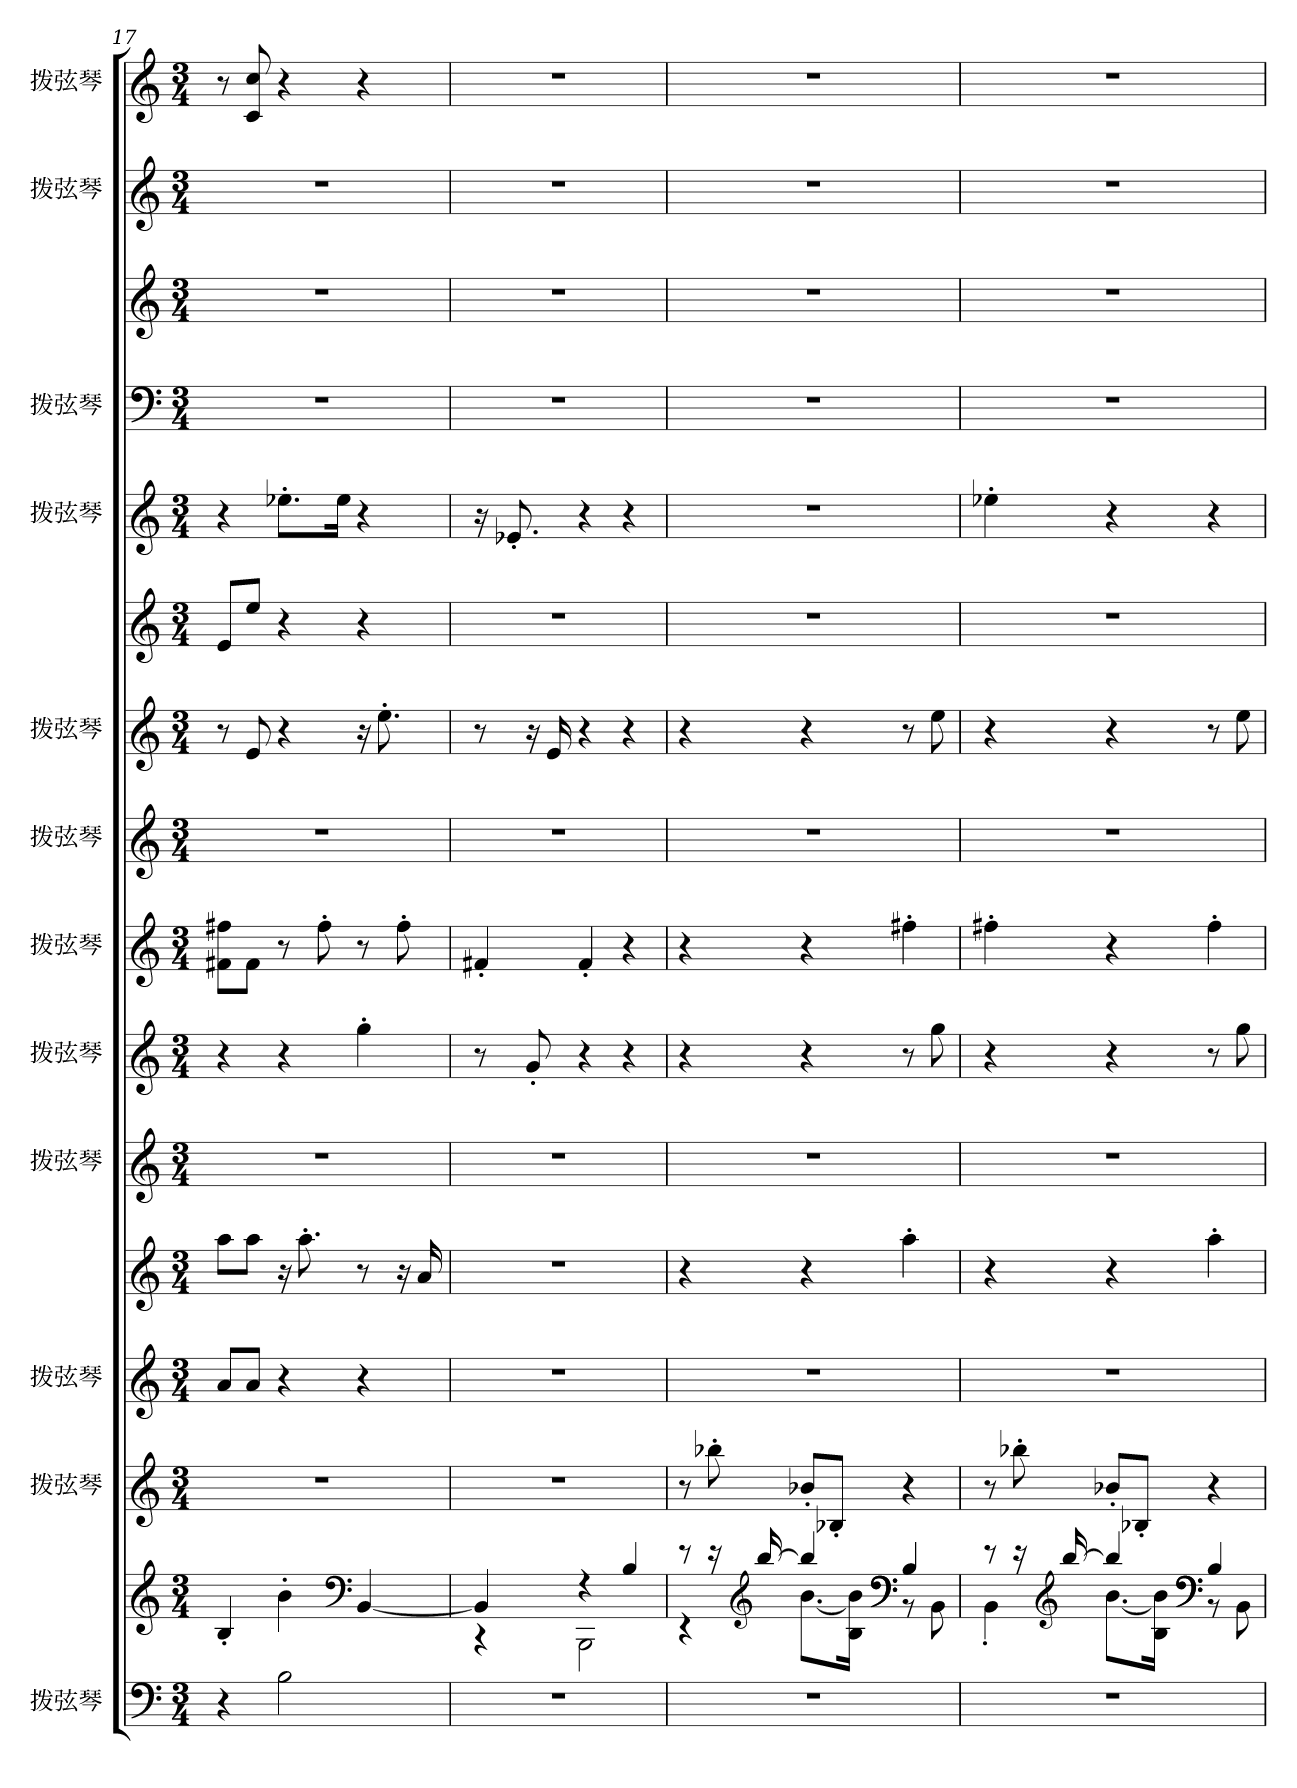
**kern	**kern	**kern	**kern	**kern	**kern	**kern	**kern	**kern	**kern	**kern	**kern	**kern	**kern	**kern	**kern
*part12	*part12	*part11	*part10	*part10	*part9	*part8	*part7	*part6	*part5	*part5	*part4	*part3	*part3	*part2	*part1
*staff16	*staff15	*staff14	*staff13	*staff12	*staff11	*staff10	*staff9	*staff8	*staff7	*staff6	*staff5	*staff4	*staff3	*staff2	*staff1
*I"拨弦琴	*	*I"拨弦琴	*I"拨弦琴	*	*I"拨弦琴	*I"拨弦琴	*I"拨弦琴	*I"拨弦琴	*I"拨弦琴	*	*I"拨弦琴	*I"拨弦琴	*	*I"拨弦琴	*I"拨弦琴
*clefF4	*clefG2	*clefG2	*clefG2	*clefG2	*clefG2	*clefG2	*clefG2	*clefG2	*clefG2	*clefG2	*clefG2	*clefF4	*clefG2	*clefG2	*clefG2
*k[]	*k[]	*k[]	*k[]	*k[]	*k[]	*k[]	*k[]	*k[]	*k[]	*k[]	*k[]	*k[]	*k[]	*k[]	*k[]
*M3/4	*M3/4	*M3/4	*M3/4	*M3/4	*M3/4	*M3/4	*M3/4	*M3/4	*M3/4	*M3/4	*M3/4	*M3/4	*M3/4	*M3/4	*M3/4
=17	=17	=17	=17	=17	=17	=17	=17	=17	=17	=17	=17	=17	=17	=17	=17
4r	4B'/	2.r	8a/L	8aa\L	2.r	4r	8f#X\ 8ff#X\L	2.r	8r	8e/L	4r	2.r	2.r	2.r	8r
.	.	.	8a/J	8aa\J	.	.	8f#\J	.	8e/	8ee/J	.	.	.	.	8c/ 8cc/
2B\	4b'\	.	4r	16r	.	4r	8r	.	4r	4r	8.ee-X'\L	.	.	.	4r
.	.	.	.	8.aa'\	.	.	.	.	.	.	.	.	.	.	.
.	.	.	.	.	.	.	8ff#'\	.	.	.	.	.	.	.	.
.	.	.	.	.	.	.	.	.	.	.	16ee-\Jk	.	.	.	.
*	*clefF4	*	*	*	*	*	*	*	*	*	*	*	*	*	*
.	[4BB/	.	4r	8r	.	4gg'\	8r	.	16r	4r	4r	.	.	.	4r
.	.	.	.	.	.	.	.	.	8.ee'\	.	.	.	.	.	.
.	.	.	.	16r	.	.	8ff#'\	.	.	.	.	.	.	.	.
.	.	.	.	16a/	.	.	.	.	.	.	.	.	.	.	.
=18	=18	=18	=18	=18	=18	=18	=18	=18	=18	=18	=18	=18	=18	=18	=18
*	*^	*	*	*	*	*	*	*	*	*	*	*	*	*	*
2.r	4BB/]	4r	2.r	2.r	2.r	2.r	8r	4f#X'/	2.r	8r	2.r	16r	2.r	2.r	2.r	2.r
.	.	.	.	.	.	.	.	.	.	.	.	8.e-X'/	.	.	.	.
.	.	.	.	.	.	.	8g'/	.	.	16r	.	.	.	.	.	.
.	.	.	.	.	.	.	.	.	.	16e/	.	.	.	.	.	.
.	4r	2BBB\	.	.	.	.	4r	4f#'/	.	4r	.	4r	.	.	.	.
.	4B/	.	.	.	.	.	4r	4r	.	4r	.	4r	.	.	.	.
=19	=19	=19	=19	=19	=19	=19	=19	=19	=19	=19	=19	=19	=19	=19	=19	=19
2.r	8r	4r	8r	2.r	4r	2.r	4r	4r	2.r	4r	2.r	2.r	2.r	2.r	2.r	2.r
.	16r	.	8bb-X'\	.	.	.	.	.	.	.	.	.	.	.	.	.
*	*clefG2	*	*	*	*	*	*	*	*	*	*	*	*	*	*	*
.	[16bb/	.	.	.	.	.	.	.	.	.	.	.	.	.	.	.
.	4bb/]	[8.b\L	8b-X'/L	.	4r	.	4r	4r	.	4r	.	.	.	.	.	.
.	.	.	8B-X'/J	.	.	.	.	.	.	.	.	.	.	.	.	.
.	.	16B\ 16b\]Jk	.	.	.	.	.	.	.	.	.	.	.	.	.	.
*	*clefF4	*	*	*	*	*	*	*	*	*	*	*	*	*	*	*
.	4B/	8r	4r	.	4aa'\	.	8r	4ff#X'\	.	8r	.	.	.	.	.	.
.	.	8BB\	.	.	.	.	8gg\	.	.	8ee\	.	.	.	.	.	.
!!LO:PB:g=z
=20	=20	=20	=20	=20	=20	=20	=20	=20	=20	=20	=20	=20	=20	=20	=20	=20
2.r	8r	4BB'\	8r	2.r	4r	2.r	4r	4ff#X'\	2.r	4r	2.r	4ee-X'\	2.r	2.r	2.r	2.r
.	16r	.	8bb-X'\	.	.	.	.	.	.	.	.	.	.	.	.	.
*	*clefG2	*	*	*	*	*	*	*	*	*	*	*	*	*	*	*
.	[16bb/	.	.	.	.	.	.	.	.	.	.	.	.	.	.	.
.	4bb/]	[8.b\L	8b-X'/L	.	4r	.	4r	4r	.	4r	.	4r	.	.	.	.
.	.	.	8B-X'/J	.	.	.	.	.	.	.	.	.	.	.	.	.
.	.	16B\ 16b\]Jk	.	.	.	.	.	.	.	.	.	.	.	.	.	.
*	*clefF4	*	*	*	*	*	*	*	*	*	*	*	*	*	*	*
.	4B/	8r	4r	.	4aa'\	.	8r	4ff#'\	.	8r	.	4r	.	.	.	.
.	.	8BB\	.	.	.	.	8gg\	.	.	8ee\	.	.	.	.	.	.
*	*v	*v	*	*	*	*	*	*	*	*	*	*	*	*	*	*
=	=	=	=	=	=	=	=	=	=	=	=	=	=	=	=
*-	*-	*-	*-	*-	*-	*-	*-	*-	*-	*-	*-	*-	*-	*-	*-
